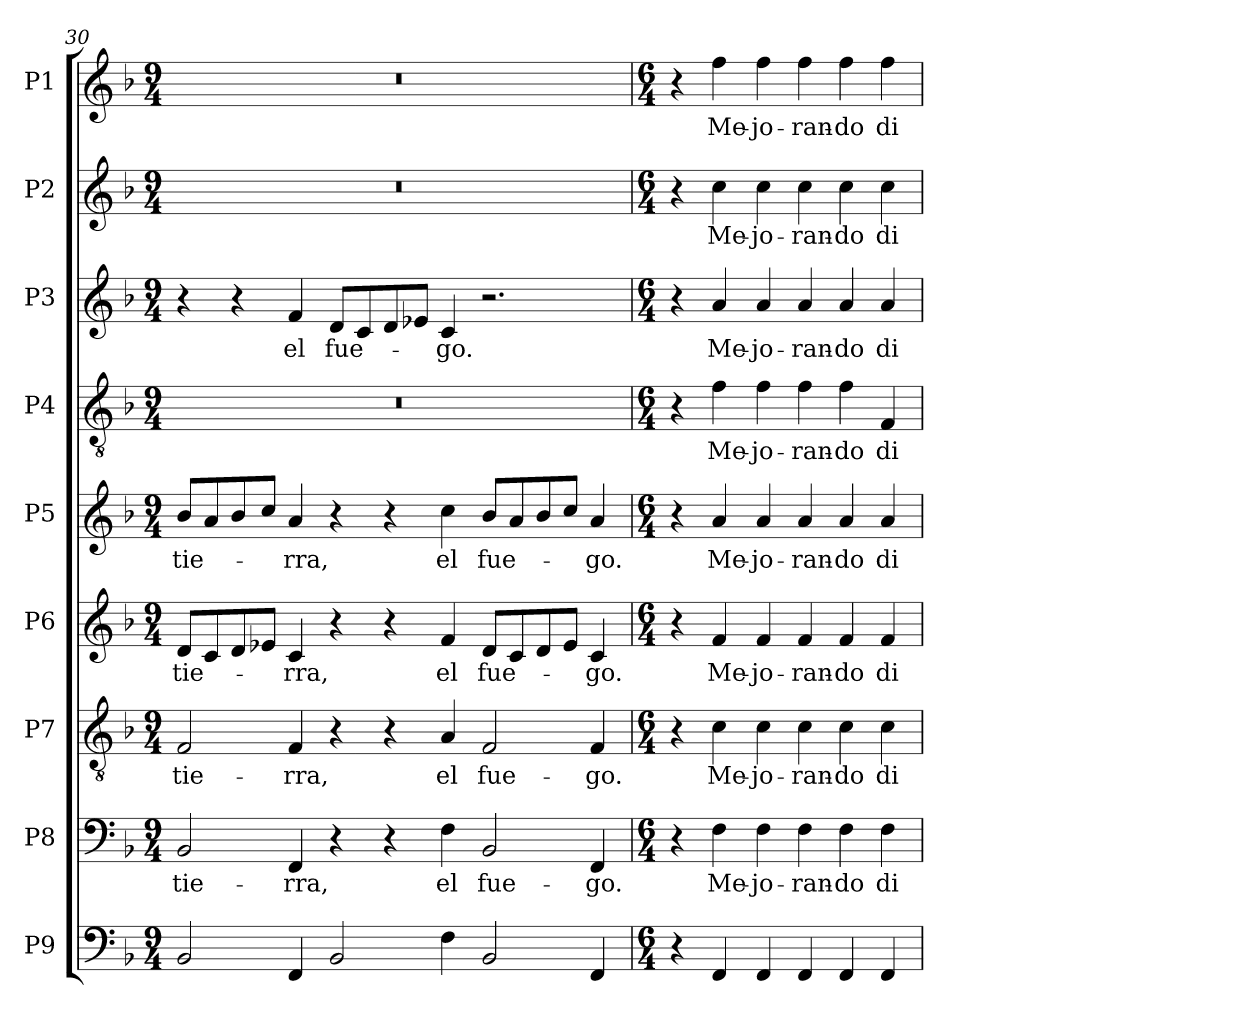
**kern	**kern	**text	**kern	**text	**kern	**text	**kern	**text	**kern	**text	**kern	**text	**kern	**text	**kern	**text
*part9	*part8	*part8	*part7	*part7	*part6	*part6	*part5	*part5	*part4	*part4	*part3	*part3	*part2	*part2	*part1	*part1
*staff9	*staff8	*staff8	*staff7	*staff7	*staff6	*staff6	*staff5	*staff5	*staff4	*staff4	*staff3	*staff3	*staff2	*staff2	*staff1	*staff1
*I"P9	*I"P8	*	*I"P7	*	*I"P6	*	*I"P5	*	*I"P4	*	*I"P3	*	*I"P2	*	*I"P1	*
!!LO:PB:g=z
*clefF4	*clefF4	*	*clefGv2	*	*clefG2	*	*clefG2	*	*clefGv2	*	*clefG2	*	*clefG2	*	*clefG2	*
*	*	*	*ITrd7c12	*	*	*	*	*	*ITrd7c12	*	*	*	*	*	*	*
*k[b-]	*k[b-]	*	*k[b-]	*	*k[b-]	*	*k[b-]	*	*k[b-]	*	*k[b-]	*	*k[b-]	*	*k[b-]	*
*F:	*F:	*	*F:	*	*F:	*	*F:	*	*F:	*	*F:	*	*F:	*	*F:	*
*M9/4	*M9/4	*	*M9/4	*	*M9/4	*	*M9/4	*	*M9/4	*	*M9/4	*	*M9/4	*	*M9/4	*
=30	=30	=30	=30	=30	=30	=30	=30	=30	=30	=30	=30	=30	=30	=30	=30	=30
!	!	!LO:LY:b:color=#000000	!	!	!	!	!	!	!	!	!	!	!	!	!	!
!	!	!	!	!LO:LY:b:color=#000000	!	!	!	!	!	!	!	!	!	!	!	!
!	!	!	!	!	!	!LO:LY:b:color=#000000	!	!	!	!	!	!	!	!	!	!
!	!	!	!	!	!	!	!	!LO:LY:b:color=#000000	!LO:N:vis=1	!	!	!	!LO:N:vis=1	!	!LO:N:vis=1	!
2BB-i/	2BB-i/	tie-	2FFi/	tie-	8di/L	tie-	8b-i/L	tie-	4%9r	.	4r	.	4%9r	.	4%9r	.
.	.	.	.	.	8ci/	.	8ai/	.	.	.	.	.	.	.	.	.
.	.	.	.	.	8di/	.	8b-i/	.	.	.	4r	.	.	.	.	.
.	.	.	.	.	8e-Xi/J	.	8cci/J	.	.	.	.	.	.	.	.	.
!	!	!LO:LY:b:color=#000000	!	!	!	!	!	!	!	!	!	!	!	!	!	!
!	!	!	!	!LO:LY:b:color=#000000	!	!	!	!	!	!	!	!	!	!	!	!
!	!	!	!	!	!	!LO:LY:b:color=#000000	!	!	!	!	!	!	!	!	!	!
!	!	!	!	!	!	!	!	!LO:LY:b:color=#000000	!	!	!	!	!	!	!	!
!	!	!	!	!	!	!	!	!	!	!	!	!LO:LY:b:color=#000000	!	!	!	!
4FFi/	4FFi/	-rra,	4FFi/	-rra,	4ci/	-rra,	4ai/	-rra,	.	.	4fi/	el	.	.	.	.
!	!	!	!	!	!	!	!	!	!	!	!	!LO:LY:b:color=#000000	!	!	!	!
2BB-i/	4r	.	4r	.	4r	.	4r	.	.	.	8di/L	fue-	.	.	.	.
.	.	.	.	.	.	.	.	.	.	.	8ci/	.	.	.	.	.
.	4r	.	4r	.	4r	.	4r	.	.	.	8di/	.	.	.	.	.
.	.	.	.	.	.	.	.	.	.	.	8e-Xi/J	.	.	.	.	.
!	!	!LO:LY:b:color=#000000	!	!	!	!	!	!	!	!	!	!	!	!	!	!
!	!	!	!	!LO:LY:b:color=#000000	!	!	!	!	!	!	!	!	!	!	!	!
!	!	!	!	!	!	!LO:LY:b:color=#000000	!	!	!	!	!	!	!	!	!	!
!	!	!	!	!	!	!	!	!LO:LY:b:color=#000000	!	!	!	!	!	!	!	!
!	!	!	!	!	!	!	!	!	!	!	!	!LO:LY:b:color=#000000	!	!	!	!
4Fi\	4Fi\	el	4AAi/	el	4fi/	el	4cci\	el	.	.	4ci/	-go.	.	.	.	.
!	!	!LO:LY:b:color=#000000	!	!	!	!	!	!	!	!	!	!	!	!	!	!
!	!	!	!	!LO:LY:b:color=#000000	!	!	!	!	!	!	!	!	!	!	!	!
!	!	!	!	!	!	!LO:LY:b:color=#000000	!	!	!	!	!	!	!	!	!	!
!	!	!	!	!	!	!	!	!LO:LY:b:color=#000000	!	!	!	!	!	!	!	!
2BB-i/	2BB-i/	fue-	2FFi/	fue-	8di/L	fue-	8b-i/L	fue-	.	.	2.r	.	.	.	.	.
.	.	.	.	.	8ci/	.	8ai/	.	.	.	.	.	.	.	.	.
.	.	.	.	.	8di/	.	8b-i/	.	.	.	.	.	.	.	.	.
.	.	.	.	.	8e-i/J	.	8cci/J	.	.	.	.	.	.	.	.	.
!	!	!LO:LY:b:color=#000000	!	!	!	!	!	!	!	!	!	!	!	!	!	!
!	!	!	!	!LO:LY:b:color=#000000	!	!	!	!	!	!	!	!	!	!	!	!
!	!	!	!	!	!	!LO:LY:b:color=#000000	!	!	!	!	!	!	!	!	!	!
!	!	!	!	!	!	!	!	!LO:LY:b:color=#000000	!	!	!	!	!	!	!	!
4FFi/	4FFi/	-go.	4FFi/	-go.	4ci/	-go.	4ai/	-go.	.	.	.	.	.	.	.	.
=31	=31	=31	=31	=31	=31	=31	=31	=31	=31	=31	=31	=31	=31	=31	=31	=31
*M6/4	*M6/4	*	*M6/4	*	*M6/4	*	*M6/4	*	*M6/4	*	*M6/4	*	*M6/4	*	*M6/4	*
4r	4r	.	4r	.	4r	.	4r	.	4r	.	4r	.	4r	.	4r	.
!	!	!LO:LY:b:color=#000000	!	!	!	!	!	!	!	!	!	!	!	!	!	!
!	!	!	!	!LO:LY:b:color=#000000	!	!	!	!	!	!	!	!	!	!	!	!
!	!	!	!	!	!	!LO:LY:b:color=#000000	!	!	!	!	!	!	!	!	!	!
!	!	!	!	!	!	!	!	!LO:LY:b:color=#000000	!	!	!	!	!	!	!	!
!	!	!	!	!	!	!	!	!	!	!LO:LY:b:color=#000000	!	!	!	!	!	!
!	!	!	!	!	!	!	!	!	!	!	!	!LO:LY:b:color=#000000	!	!	!	!
!	!	!	!	!	!	!	!	!	!	!	!	!	!	!LO:LY:b:color=#000000	!	!
!	!	!	!	!	!	!	!	!	!	!	!	!	!	!	!	!LO:LY:b:color=#000000
4FFi/	4Fi\	Me-	4Ci\	Me-	4fi/	Me-	4ai/	Me-	4Fi\	Me-	4ai/	Me-	4cci\	Me-	4ffi\	Me-
!	!	!LO:LY:b:color=#000000	!	!	!	!	!	!	!	!	!	!	!	!	!	!
!	!	!	!	!LO:LY:b:color=#000000	!	!	!	!	!	!	!	!	!	!	!	!
!	!	!	!	!	!	!LO:LY:b:color=#000000	!	!	!	!	!	!	!	!	!	!
!	!	!	!	!	!	!	!	!LO:LY:b:color=#000000	!	!	!	!	!	!	!	!
!	!	!	!	!	!	!	!	!	!	!LO:LY:b:color=#000000	!	!	!	!	!	!
!	!	!	!	!	!	!	!	!	!	!	!	!LO:LY:b:color=#000000	!	!	!	!
!	!	!	!	!	!	!	!	!	!	!	!	!	!	!LO:LY:b:color=#000000	!	!
!	!	!	!	!	!	!	!	!	!	!	!	!	!	!	!	!LO:LY:b:color=#000000
4FFi/	4Fi\	-jo-	4Ci\	-jo-	4fi/	-jo-	4ai/	-jo-	4Fi\	-jo-	4ai/	-jo-	4cci\	-jo-	4ffi\	-jo-
!	!	!LO:LY:b:color=#000000	!	!	!	!	!	!	!	!	!	!	!	!	!	!
!	!	!	!	!LO:LY:b:color=#000000	!	!	!	!	!	!	!	!	!	!	!	!
!	!	!	!	!	!	!LO:LY:b:color=#000000	!	!	!	!	!	!	!	!	!	!
!	!	!	!	!	!	!	!	!LO:LY:b:color=#000000	!	!	!	!	!	!	!	!
!	!	!	!	!	!	!	!	!	!	!LO:LY:b:color=#000000	!	!	!	!	!	!
!	!	!	!	!	!	!	!	!	!	!	!	!LO:LY:b:color=#000000	!	!	!	!
!	!	!	!	!	!	!	!	!	!	!	!	!	!	!LO:LY:b:color=#000000	!	!
!	!	!	!	!	!	!	!	!	!	!	!	!	!	!	!	!LO:LY:b:color=#000000
4FFi/	4Fi\	-ran-	4Ci\	-ran-	4fi/	-ran-	4ai/	-ran-	4Fi\	-ran-	4ai/	-ran-	4cci\	-ran-	4ffi\	-ran-
!	!	!LO:LY:b:color=#000000	!	!	!	!	!	!	!	!	!	!	!	!	!	!
!	!	!	!	!LO:LY:b:color=#000000	!	!	!	!	!	!	!	!	!	!	!	!
!	!	!	!	!	!	!LO:LY:b:color=#000000	!	!	!	!	!	!	!	!	!	!
!	!	!	!	!	!	!	!	!LO:LY:b:color=#000000	!	!	!	!	!	!	!	!
!	!	!	!	!	!	!	!	!	!	!LO:LY:b:color=#000000	!	!	!	!	!	!
!	!	!	!	!	!	!	!	!	!	!	!	!LO:LY:b:color=#000000	!	!	!	!
!	!	!	!	!	!	!	!	!	!	!	!	!	!	!LO:LY:b:color=#000000	!	!
!	!	!	!	!	!	!	!	!	!	!	!	!	!	!	!	!LO:LY:b:color=#000000
4FFi/	4Fi\	-do	4Ci\	-do	4fi/	-do	4ai/	-do	4Fi\	-do	4ai/	-do	4cci\	-do	4ffi\	-do
!	!	!LO:LY:b:color=#000000	!	!	!	!	!	!	!	!	!	!	!	!	!	!
!	!	!	!	!LO:LY:b:color=#000000	!	!	!	!	!	!	!	!	!	!	!	!
!	!	!	!	!	!	!LO:LY:b:color=#000000	!	!	!	!	!	!	!	!	!	!
!	!	!	!	!	!	!	!	!LO:LY:b:color=#000000	!	!	!	!	!	!	!	!
!	!	!	!	!	!	!	!	!	!	!LO:LY:b:color=#000000	!	!	!	!	!	!
!	!	!	!	!	!	!	!	!	!	!	!	!LO:LY:b:color=#000000	!	!	!	!
!	!	!	!	!	!	!	!	!	!	!	!	!	!	!LO:LY:b:color=#000000	!	!
!	!	!	!	!	!	!	!	!	!	!	!	!	!	!	!	!LO:LY:b:color=#000000
4FFi/	4Fi\	di-	4Ci\	di-	4fi/	di-	4ai/	di-	4FFi/	di-	4ai/	di-	4cci\	di-	4ffi\	di-
=	=	=	=	=	=	=	=	=	=	=	=	=	=	=	=	=
*-	*-	*-	*-	*-	*-	*-	*-	*-	*-	*-	*-	*-	*-	*-	*-	*-
